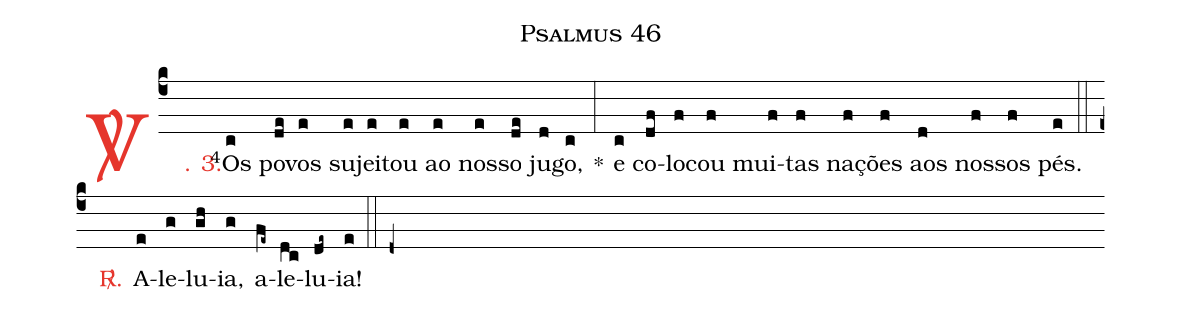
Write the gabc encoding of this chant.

name: Psalmus 46;
%%
(c4)

<c><sp>V/</sp>. 3.</c>() <v>\VSup{4}</v>Os(c) po(de)vos(e) su(e)jei(e)tou(e) ao(e) nos(e)so(de) ju(d)go,(c) *(:) e(c) co(df)lo(f)cou(f) mui(f)tas(f) na(f)ções(f) aos(d) nos(f)sos(f) pés.(e)

(::)

<nlba><c><sp>R/</sp>.</c>() A</nlba>(e)le(g)lu(gh)ia,(g) a(fe~)le(dc)lu(de~)ia!(e)

(::)

(d+)
